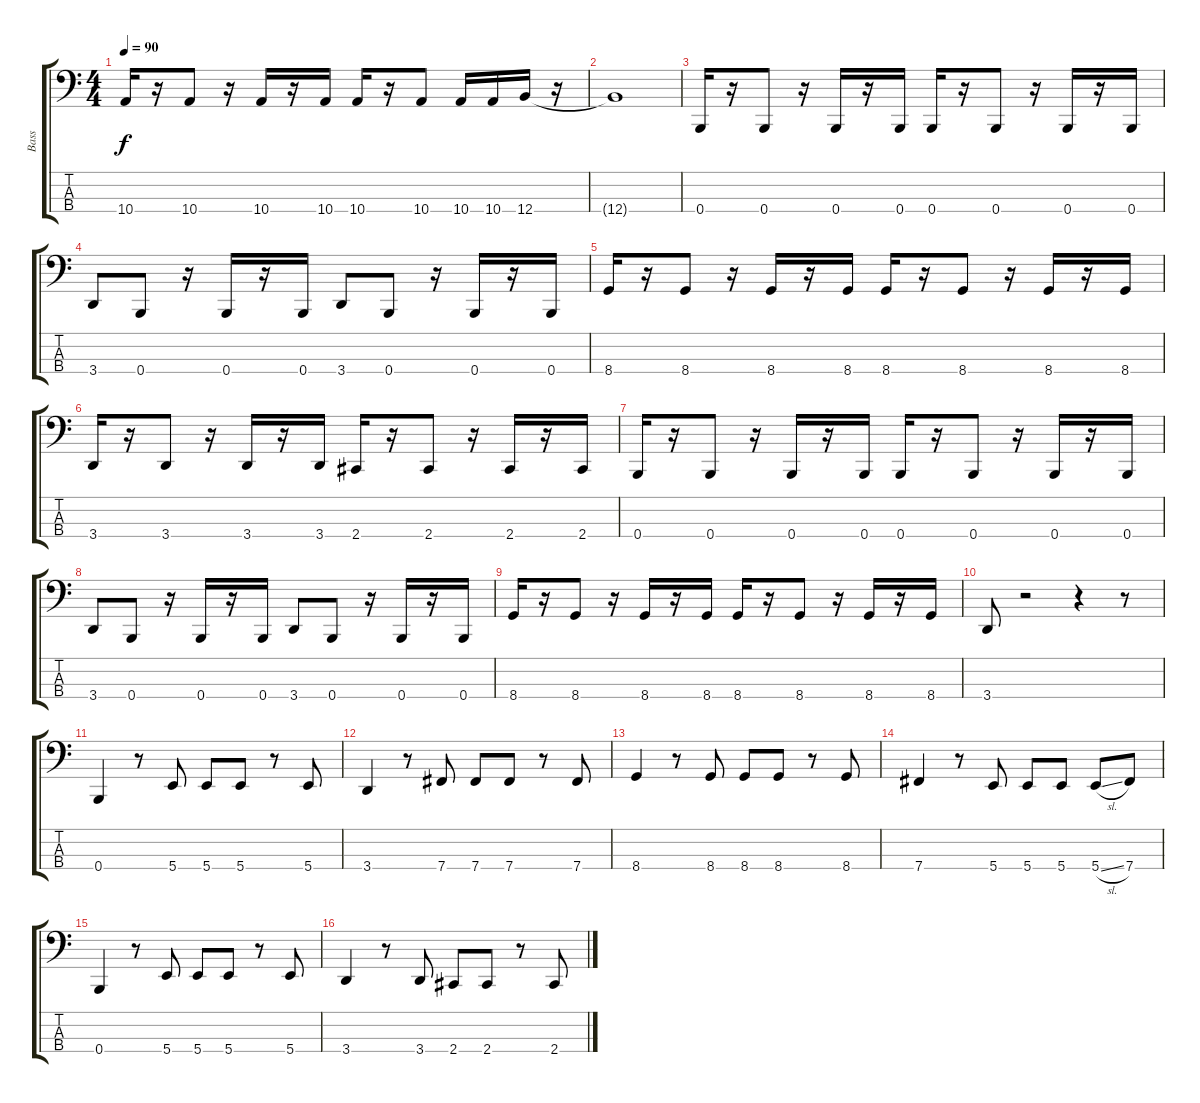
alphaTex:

\track ("Bass" "Bass") {instrument electricbasspick}
\staff {score tabs}
\tuning (E2 B1 Gb1 B0) {hide}
\ts (4 4)
\tempo 90
\clef f4
\ks c
10.4.16{dy f} r.16 10.4.8 r.16 10.4.16 r.16 10.4.16 10.4.16 r.16 10.4.8 10.4.16 10.4.16 12.4.16 r.16 |
12.4{t}.1 |
0.4.16 r.16 0.4.8 r.16 0.4.16 r.16 0.4.16 0.4.16 r.16 0.4.8 r.16 0.4.16 r.16 0.4.16 |
3.4.8 0.4.8 r.16 0.4.16 r.16 0.4.16 3.4.8 0.4.8 r.16 0.4.16 r.16 0.4.16 |
8.4.16 r.16 8.4.8 r.16 8.4.16 r.16 8.4.16 8.4.16 r.16 8.4.8 r.16 8.4.16 r.16 8.4.16 |
3.4.16 r.16 3.4.8 r.16 3.4.16 r.16 3.4.16 2.4.16 r.16 2.4.8 r.16 2.4.16 r.16 2.4.16 |
0.4.16 r.16 0.4.8 r.16 0.4.16 r.16 0.4.16 0.4.16 r.16 0.4.8 r.16 0.4.16 r.16 0.4.16 |
3.4.8 0.4.8 r.16 0.4.16 r.16 0.4.16 3.4.8 0.4.8 r.16 0.4.16 r.16 0.4.16 |
8.4.16 r.16 8.4.8 r.16 8.4.16 r.16 8.4.16 8.4.16 r.16 8.4.8 r.16 8.4.16 r.16 8.4.16 |
3.4.8 r.2 r.4 r.8 |
0.4.4 r.8 5.4.8 5.4.8 5.4.8 r.8 5.4.8 |
3.4.4 r.8 7.4.8 7.4.8 7.4.8 r.8 7.4.8 |
8.4.4 r.8 8.4.8 8.4.8 8.4.8 r.8 8.4.8 |
7.4.4 r.8 5.4.8 5.4.8 5.4.8 5.4{sl}.8 7.4.8 |
0.4.4 r.8 5.4.8 5.4.8 5.4.8 r.8 5.4.8 |
3.4.4 r.8 3.4.8 2.4.8 2.4.8 r.8 2.4.8
